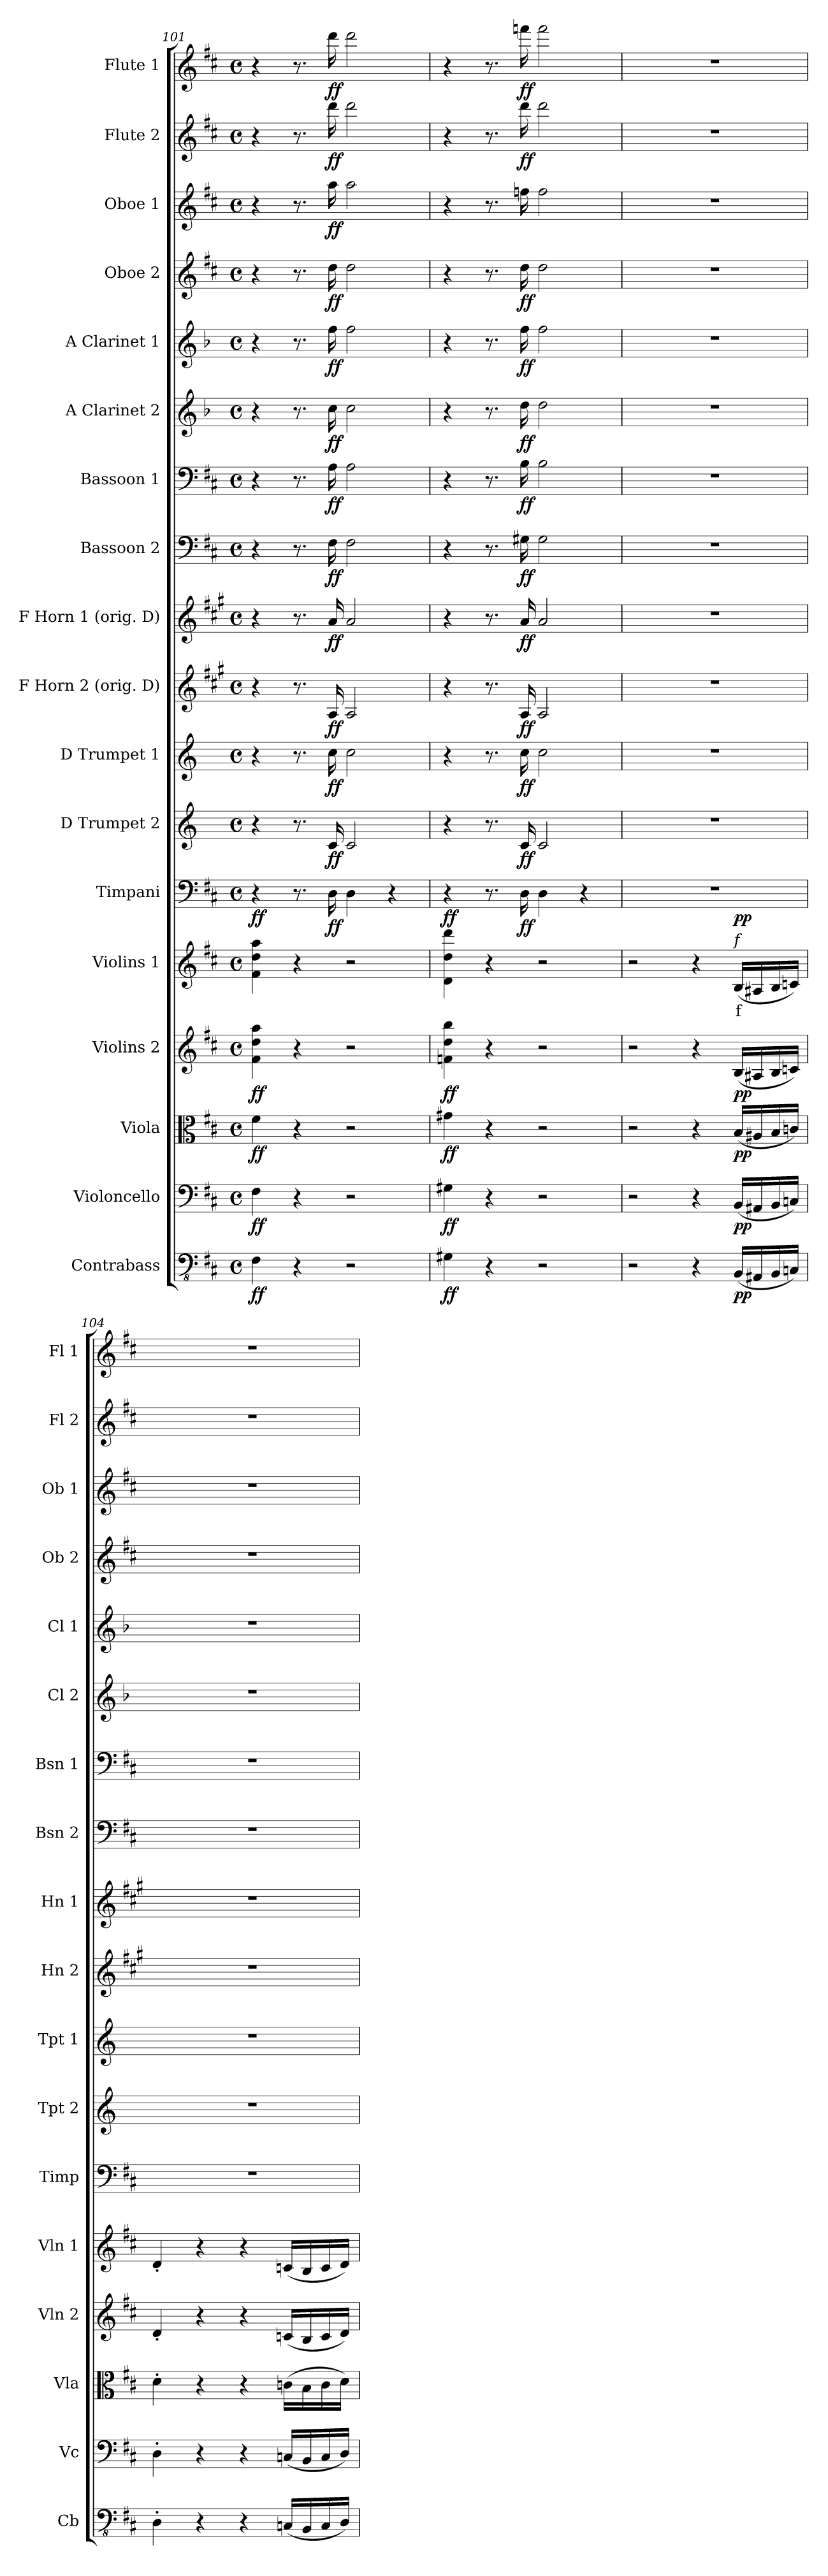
**kern	**dynam	**kern	**dynam	**kern	**dynam	**kern	**dynam	**kern	**text	**dynam	**kern	**dynam	**kern	**dynam	**kern	**dynam	**kern	**dynam	**kern	**dynam	**kern	**dynam	**kern	**dynam	**kern	**dynam	**kern	**dynam	**kern	**dynam	**kern	**dynam	**kern	**dynam	**kern	**dynam
*part18	*part18	*part17	*part17	*part16	*part16	*part15	*part15	*part14	*part14	*part14	*part13	*part13	*part12	*part12	*part11	*part11	*part10	*part10	*part9	*part9	*part8	*part8	*part7	*part7	*part6	*part6	*part5	*part5	*part4	*part4	*part3	*part3	*part2	*part2	*part1	*part1
*staff18	*staff18	*staff17	*staff17	*staff16	*staff16	*staff15	*staff15	*staff14	*staff14	*staff14	*staff13	*staff13	*staff12	*staff12	*staff11	*staff11	*staff10	*staff10	*staff9	*staff9	*staff8	*staff8	*staff7	*staff7	*staff6	*staff6	*staff5	*staff5	*staff4	*staff4	*staff3	*staff3	*staff2	*staff2	*staff1	*staff1
*I"Contrabass	*	*I"Violoncello	*	*I"Viola	*	*I"Violins 2	*	*I"Violins 1	*	*	*I"Timpani	*	*I"D Trumpet 2	*	*I"D Trumpet 1	*	*I"F Horn 2 (orig.  D)	*	*I"F Horn 1 (orig.  D)	*	*I"Bassoon 2	*	*I"Bassoon 1	*	*I"A Clarinet 2	*	*I"A Clarinet 1	*	*I"Oboe 2	*	*I"Oboe 1	*	*I"Flute 2	*	*I"Flute 1	*
*I'Cb	*	*I'Vc	*	*I'Vla	*	*I'Vln 2	*	*I'Vln 1	*	*	*I'Timp	*	*I'Tpt 2	*	*I'Tpt 1	*	*I'Hn 2	*	*I'Hn 1	*	*I'Bsn 2	*	*I'Bsn 1	*	*I'Cl 2	*	*I'Cl 1	*	*I'Ob 2	*	*I'Ob 1	*	*I'Fl 2	*	*I'Fl 1	*
*clefFv4	*	*clefF4	*	*clefC3	*	*clefG2	*	*clefG2	*	*	*clefF4	*	*clefG2	*	*clefG2	*	*clefG2	*	*clefG2	*	*clefF4	*	*clefF4	*	*clefG2	*	*clefG2	*	*clefG2	*	*clefG2	*	*clefG2	*	*clefG2	*
*	*	*	*	*	*	*	*	*	*	*	*	*	*ITrd-1c-2	*	*ITrd-1c-2	*	*ITrd4c7	*	*ITrd4c7	*	*	*	*	*	*ITrd2c3	*	*ITrd2c3	*	*	*	*	*	*	*	*	*
*k[f#c#]	*	*k[f#c#]	*	*k[f#c#]	*	*k[f#c#]	*	*k[f#c#]	*	*	*k[f#c#]	*	*k[f#c#]	*	*k[f#c#]	*	*k[f#c#]	*	*k[f#c#]	*	*k[f#c#]	*	*k[f#c#]	*	*k[f#c#]	*	*k[f#c#]	*	*k[f#c#]	*	*k[f#c#]	*	*k[f#c#]	*	*k[f#c#]	*
*M4/4	*	*M4/4	*	*M4/4	*	*M4/4	*	*M4/4	*	*	*M4/4	*	*M4/4	*	*M4/4	*	*M4/4	*	*M4/4	*	*M4/4	*	*M4/4	*	*M4/4	*	*M4/4	*	*M4/4	*	*M4/4	*	*M4/4	*	*M4/4	*
*met(c)	*	*met(c)	*	*met(c)	*	*met(c)	*	*met(c)	*	*	*met(c)	*	*met(c)	*	*met(c)	*	*met(c)	*	*met(c)	*	*met(c)	*	*met(c)	*	*met(c)	*	*met(c)	*	*met(c)	*	*met(c)	*	*met(c)	*	*met(c)	*
=101	=101	=101	=101	=101	=101	=101	=101	=101	=101	=101	=101	=101	=101	=101	=101	=101	=101	=101	=101	=101	=101	=101	=101	=101	=101	=101	=101	=101	=101	=101	=101	=101	=101	=101	=101	=101
!	!LO:DY:b	!	!LO:DY:b	!	!LO:DY:b	!	!LO:DY:b	!	!	!LO:DY:b	!	!	!	!	!	!	!	!	!	!	!	!	!	!	!	!	!	!	!	!	!	!	!	!	!	!
4FF#\	ff	4F#\	ff	4f#\	ff	4f#\ 4dd\ 4aa\	ff	4f#\ 4dd\ 4aa\	.	ff	4r	.	4r	.	4r	.	4r	.	4r	.	4r	.	4r	.	4r	.	4r	.	4r	.	4r	.	4r	.	4r	.
4r	.	4r	.	4r	.	4r	.	4r	.	.	8.r	.	8.r	.	8.r	.	8.r	.	8.r	.	8.r	.	8.r	.	8.r	.	8.r	.	8.r	.	8.r	.	8.r	.	8.r	.
!	!	!	!	!	!	!	!	!	!	!	!	!LO:DY:b	!	!LO:DY:b	!	!LO:DY:b	!	!LO:DY:b	!	!LO:DY:b	!	!LO:DY:b	!	!LO:DY:b	!	!LO:DY:b	!	!LO:DY:b	!	!LO:DY:b	!	!LO:DY:b	!	!LO:DY:b	!	!LO:DY:b
.	.	.	.	.	.	.	.	.	.	.	16D\	ff	16d/	ff	16dd\	ff	16D/	ff	16d/	ff	16F#\	ff	16A\	ff	16a\	ff	16dd\	ff	16dd\	ff	16aa\	ff	16ddd\	ff	16ddd\	ff
2r	.	2r	.	2r	.	2r	.	2r	.	.	4D\	.	2d/	.	2dd\	.	2D/	.	2d/	.	2F#\	.	2A\	.	2a\	.	2dd\	.	2dd\	.	2aa\	.	2ddd\	.	2ddd\	.
.	.	.	.	.	.	.	.	.	.	.	4r	.	.	.	.	.	.	.	.	.	.	.	.	.	.	.	.	.	.	.	.	.	.	.	.	.
=102	=102	=102	=102	=102	=102	=102	=102	=102	=102	=102	=102	=102	=102	=102	=102	=102	=102	=102	=102	=102	=102	=102	=102	=102	=102	=102	=102	=102	=102	=102	=102	=102	=102	=102	=102	=102
!	!LO:DY:b	!	!LO:DY:b	!	!LO:DY:b	!	!LO:DY:b	!	!	!LO:DY:b	!	!	!	!	!	!	!	!	!	!	!	!	!	!	!	!	!	!	!	!	!	!	!	!	!	!
4GG#X\	ff	4G#X\	ff	4g#X\	ff	4fn\ 4dd\ 4bb\	ff	4d\ 4dd\ 4ddd\	.	ff	4r	.	4r	.	4r	.	4r	.	4r	.	4r	.	4r	.	4r	.	4r	.	4r	.	4r	.	4r	.	4r	.
4r	.	4r	.	4r	.	4r	.	4r	.	.	8.r	.	8.r	.	8.r	.	8.r	.	8.r	.	8.r	.	8.r	.	8.r	.	8.r	.	8.r	.	8.r	.	8.r	.	8.r	.
!	!	!	!	!	!	!	!	!	!	!	!	!LO:DY:b	!	!LO:DY:b	!	!LO:DY:b	!	!LO:DY:b	!	!LO:DY:b	!	!LO:DY:b	!	!LO:DY:b	!	!LO:DY:b	!	!LO:DY:b	!	!LO:DY:b	!	!	!	!LO:DY:b	!	!LO:DY:b
.	.	.	.	.	.	.	.	.	.	.	16D\	ff	16d/	ff	16dd\	ff	16D/	ff	16d/	ff	16G#X\	ff	16B\	ff	16b\	ff	16dd\	ff	16dd\	ff	16ffn\	.	16ddd\	ff	16fffn\	ff
2r	.	2r	.	2r	.	2r	.	2r	.	.	4D\	.	2d/	.	2dd\	.	2D/	.	2d/	.	2G#\	.	2B\	.	2b\	.	2dd\	.	2dd\	.	2ff\	.	2ddd\	.	2fff\	.
.	.	.	.	.	.	.	.	.	.	.	4r	.	.	.	.	.	.	.	.	.	.	.	.	.	.	.	.	.	.	.	.	.	.	.	.	.
=103	=103	=103	=103	=103	=103	=103	=103	=103	=103	=103	=103	=103	=103	=103	=103	=103	=103	=103	=103	=103	=103	=103	=103	=103	=103	=103	=103	=103	=103	=103	=103	=103	=103	=103	=103	=103
2r	.	2r	.	2r	.	2r	.	2r	.	.	1r	.	1r	.	1r	.	1r	.	1r	.	1r	.	1r	.	1r	.	1r	.	1r	.	1r	.	1r	.	1r	.
4r	.	4r	.	4r	.	4r	.	4r	.	.	.	.	.	.	.	.	.	.	.	.	.	.	.	.	.	.	.	.	.	.	.	.	.	.	.	.
!	!	!	!	!	!	!	!	!LO:TX:a:i:t=f	!	!	!	!	!	!	!	!	!	!	!	!	!	!	!	!	!	!	!	!	!	!	!	!	!	!	!	!
!	!LO:DY:b	!	!LO:DY:b	!	!LO:DY:b	!	!LO:DY:b	!	!LO:LY:b:color=#FF0000	!LO:DY:b	!	!	!	!	!	!	!	!	!	!	!	!	!	!	!	!	!	!	!	!	!	!	!	!	!	!
(<16BBB/LL	pp	(<16BB/LL	pp	(<16B/LL	pp	(<16B/LL	pp	(<16B/LL	f	pp	.	.	.	.	.	.	.	.	.	.	.	.	.	.	.	.	.	.	.	.	.	.	.	.	.	.
16AAA#X/	.	16AA#X/	.	16A#X/	.	16A#X/	.	16A#X/	.	.	.	.	.	.	.	.	.	.	.	.	.	.	.	.	.	.	.	.	.	.	.	.	.	.	.	.
16BBB/	.	16BB/	.	16B/	.	16B/	.	16B/	.	.	.	.	.	.	.	.	.	.	.	.	.	.	.	.	.	.	.	.	.	.	.	.	.	.	.	.
16CCn/JJ)	.	16Cn/JJ)	.	16cn/JJ)	.	16cn/JJ)	.	16cn/JJ)	.	.	.	.	.	.	.	.	.	.	.	.	.	.	.	.	.	.	.	.	.	.	.	.	.	.	.	.
=104	=104	=104	=104	=104	=104	=104	=104	=104	=104	=104	=104	=104	=104	=104	=104	=104	=104	=104	=104	=104	=104	=104	=104	=104	=104	=104	=104	=104	=104	=104	=104	=104	=104	=104	=104	=104
4DD'\	.	4D'\	.	4d'\	.	4d'/	.	4d'/	.	.	1r	.	1r	.	1r	.	1r	.	1r	.	1r	.	1r	.	1r	.	1r	.	1r	.	1r	.	1r	.	1r	.
4r	.	4r	.	4r	.	4r	.	4r	.	.	.	.	.	.	.	.	.	.	.	.	.	.	.	.	.	.	.	.	.	.	.	.	.	.	.	.
4r	.	4r	.	4r	.	4r	.	4r	.	.	.	.	.	.	.	.	.	.	.	.	.	.	.	.	.	.	.	.	.	.	.	.	.	.	.	.
(<16CCn/LL	.	(<16Cn/LL	.	(>16cn\LL	.	(<16cn/LL	.	(<16cn/LL	.	.	.	.	.	.	.	.	.	.	.	.	.	.	.	.	.	.	.	.	.	.	.	.	.	.	.	.
16BBB/	.	16BB/	.	16B\	.	16B/	.	16B/	.	.	.	.	.	.	.	.	.	.	.	.	.	.	.	.	.	.	.	.	.	.	.	.	.	.	.	.
16CC/	.	16C/	.	16c\	.	16c/	.	16c/	.	.	.	.	.	.	.	.	.	.	.	.	.	.	.	.	.	.	.	.	.	.	.	.	.	.	.	.
16DD/JJ)	.	16D/JJ)	.	16d\JJ)	.	16d/JJ)	.	16d/JJ)	.	.	.	.	.	.	.	.	.	.	.	.	.	.	.	.	.	.	.	.	.	.	.	.	.	.	.	.
=	=	=	=	=	=	=	=	=	=	=	=	=	=	=	=	=	=	=	=	=	=	=	=	=	=	=	=	=	=	=	=	=	=	=	=	=
*-	*-	*-	*-	*-	*-	*-	*-	*-	*-	*-	*-	*-	*-	*-	*-	*-	*-	*-	*-	*-	*-	*-	*-	*-	*-	*-	*-	*-	*-	*-	*-	*-	*-	*-	*-	*-
